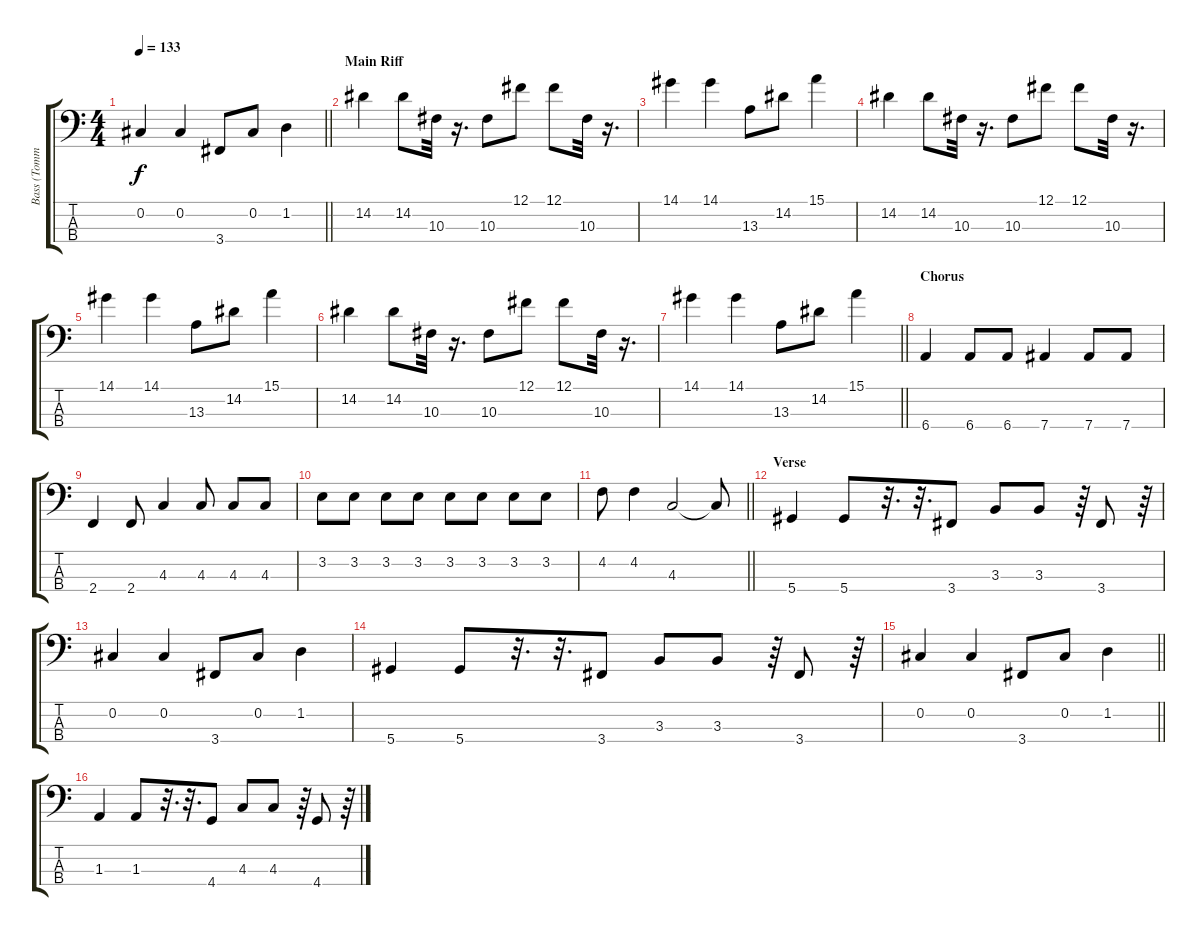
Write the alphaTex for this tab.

\track ("Bass (Tommy Stintson)" "Bass (Tomm") {instrument electricbassfinger}
\staff {score tabs}
\tuning (Gb2 Db2 Ab1 Eb1) {hide}
\ts (4 4)
\tempo 133
\clef f4
\barLineRight lightlight
\ks c
0.2.4{dy f} 0.2.4 3.4.8 0.2.8 1.2.4 |
\section ("" "Main Riff")
14.2.4 14.2.8 10.3.32 r.16{d} 10.3.8 12.1.8 12.1.8 10.3.32 r.16{d} |
14.1.4 14.1.4 13.3.8 14.2.8 15.1.4 |
14.2.4 14.2.8 10.3.32 r.16{d} 10.3.8 12.1.8 12.1.8 10.3.32 r.16{d} |
14.1.4 14.1.4 13.3.8 14.2.8 15.1.4 |
14.2.4 14.2.8 10.3.32 r.16{d} 10.3.8 12.1.8 12.1.8 10.3.32 r.16{d} |
\barLineRight lightlight
14.1.4 14.1.4 13.3.8 14.2.8 15.1.4 |
\section ("" "Chorus")
6.4.4 6.4.8 6.4.8 7.4.4 7.4.8 7.4.8 |
2.4.4 2.4.8 4.3.4 4.3.8 4.3.8 4.3.8 |
3.2.8 3.2.8 3.2.8 3.2.8 3.2.8 3.2.8 3.2.8 3.2.8 |
\barLineRight lightlight
4.2.8 4.2.4 4.3.2 4.3{t}.8 |
\section ("" "Verse")
5.4.4 5.4.8 r.32{d} r.32{d} 3.4.8 3.3.8 3.3.8 r.64 3.4.8 r.64 |
0.2.4 0.2.4 3.4.8 0.2.8 1.2.4 |
5.4.4 5.4.8 r.32{d} r.32{d} 3.4.8 3.3.8 3.3.8 r.64 3.4.8 r.64 |
\barLineRight lightlight
0.2.4 0.2.4 3.4.8 0.2.8 1.2.4 |
1.3.4 1.3.8 r.32{d} r.32{d} 4.4.8 4.3.8 4.3.8 r.64 4.4.8 r.64
